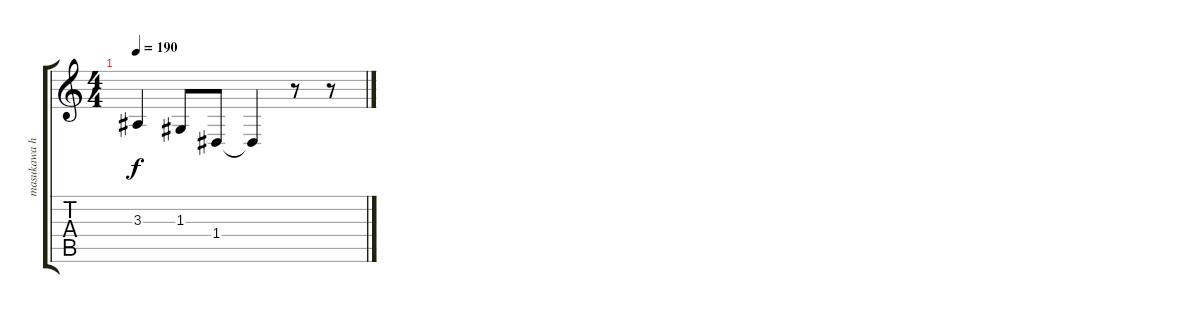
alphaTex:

\track ("masukawa hiroaki" "masukawa h") {instrument sopranosax}
\staff {score tabs}
\tuning (E4 B3 G3 D3 A2 E2) {hide}
\ts (4 4)
\tempo 190
\clef g2
\ks c
3.3{t}.4{dy f} 1.3.8 1.4.8 1.4{t}.4 r.8 r.8
